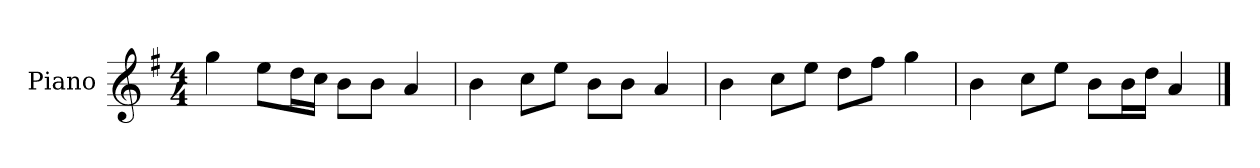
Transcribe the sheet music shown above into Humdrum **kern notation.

**kern
*part1
*staff1
*I"Piano
*I'P-no
*clefG2
*k[f#]
*M4/4
*MM90
=1
4gg\
8ee\L
16dd\L
16cc\JJ
8b\L
8b\J
4a/
=2
4b\
8cc\L
8ee\J
8b\L
8b\J
4a/
=3
4b\
8cc\L
8ee\J
8dd\L
8ff#\J
4gg\
=4
4b\
8cc\L
8ee\J
8b\L
16b\L
16dd\JJ
4a/
==
*-
